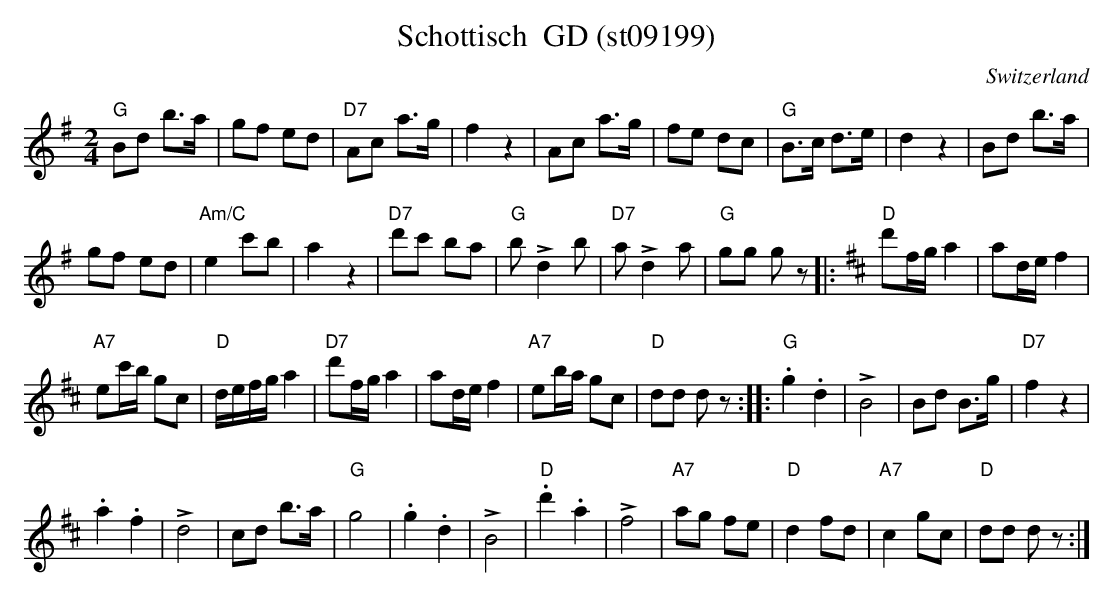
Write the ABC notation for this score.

X:1
T:Schottisch  GD (st09199)
M:2/4
L:1/8
O:Switzerland
K:G major
"G"Bd b>a | gf ed | "D7"Ac a>g | f2z2 | Ac a>g | fe dc | "G"B>c d>e | d2z2 | Bd b>a |
gf ed | "Am/C"e2 c'b | a2z2 | "D7"d'c' ba | "G"b!>!d2b | "D7"a!>!d2a | "G"gg gz |: [K:D] [L:1/16] "D"d'2fga4 | a2def4 |
"A7"e2c'b g2c2 | "D"defga4 | "D7"d'2fga4 | a2def4 | "A7"e2ba g2c2 | "D"d2d2 d2z2 :: [L:1/8] "G".g2.d2 | !>!B4 | Bd B>g | "D7"f2z2 |
.a2.f2 | !>!d4 | cd b>a | "G"g4 |  .g2.d2 | !>!B4 | "D".d'2.a2 | !>!f4 | "A7"ag fe | "D"d2fd | "A7"c2gc | "D"dd dz :|
